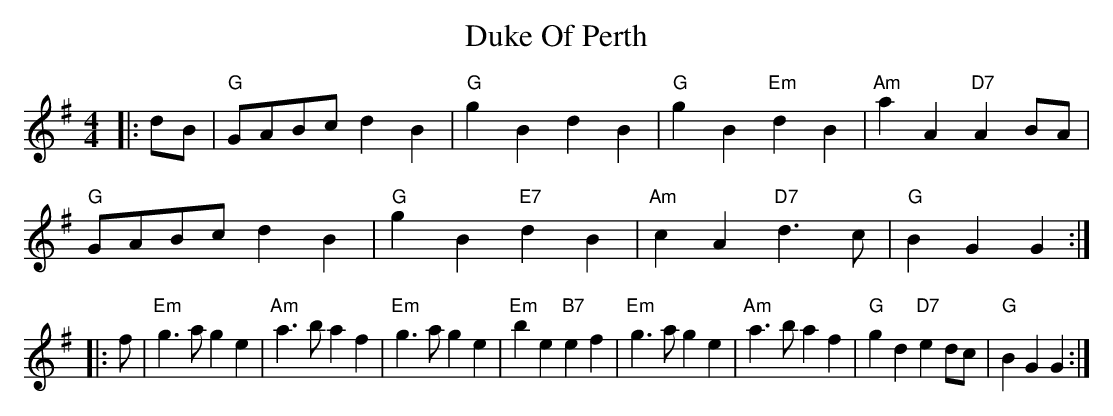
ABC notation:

X:1
T:Duke Of Perth
M:4/4
L:1/4
K:G
|:d/2B/2|"G"G/2A/2B/2c/2 dB|"G"gB dB|"G"gB "Em"dB|"Am"aA "D7"AB/2A/2|
"G"G/2A/2B/2c/2 dB|"G"gB "E7"dB|"Am"cA "D7"d3/2c/2|"G"BG G:|
|:f/2|"Em"g3/2a/2 ge|"Am"a3/2b/2 af|"Em"g3/2a/2 ge|"Em"be "B7"ef|"Em"g3/2a/2 ge|\
"Am"a3/2b/2 af|"G"gd "D7"ed/2c/2|"G"BG G:|
